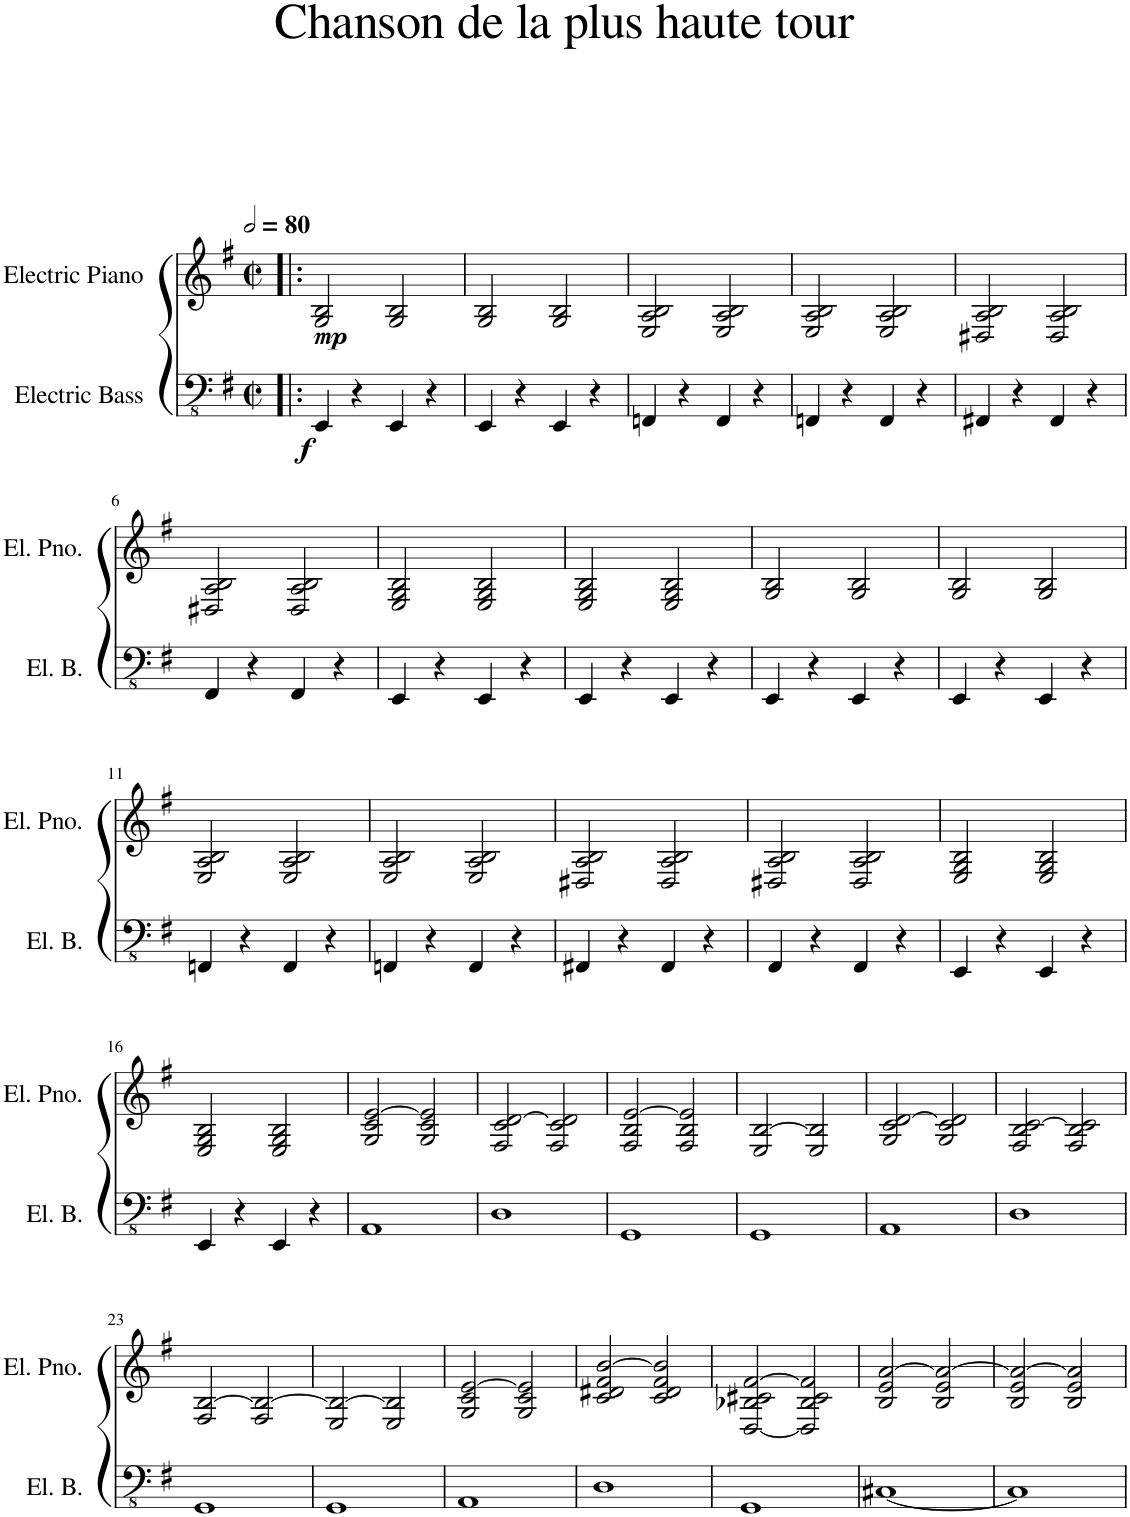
**kern	**dynam	**kern	**dynam
*part2	*part2	*part1	*part1
*staff2	*staff2	*staff1	*staff1
*I"Electric Bass	*	*I"Electric Piano	*
*I'El. B.	*	*I'El. Pno.	*
*clefFv4	*	*clefG2	*
*k[f#]	*	*k[f#]	*
*M2/2	*	*M2/2	*
*met(c|)	*	*met(c|)	*
*MM160	*	*MM160	*
=1!|:	=1!|:	=1!|:	=1!|:
!	!LO:DY:b	!	!LO:DY:b
4EEE/	f	2G/ 2B/	mp
4r	.	.	.
4EEE/	.	2G/ 2B/	.
4r	.	.	.
=2	=2	=2	=2
4EEE/	.	2G/ 2B/	.
4r	.	.	.
4EEE/	.	2G/ 2B/	.
4r	.	.	.
=3	=3	=3	=3
4FFFn/	.	2E/ 2A/ 2B/	.
4r	.	.	.
4FFF/	.	2E/ 2A/ 2B/	.
4r	.	.	.
=4	=4	=4	=4
4FFFn/	.	2E/ 2A/ 2B/	.
4r	.	.	.
4FFF/	.	2E/ 2A/ 2B/	.
4r	.	.	.
=5	=5	=5	=5
4FFF#X/	.	2D#X/ 2A/ 2B/	.
4r	.	.	.
4FFF#/	.	2D#/ 2A/ 2B/	.
4r	.	.	.
!!LO:LB:g=z
=6	=6	=6	=6
4FFF#/	.	2D#X/ 2A/ 2B/	.
4r	.	.	.
4FFF#/	.	2D#/ 2A/ 2B/	.
4r	.	.	.
=7	=7	=7	=7
4EEE/	.	2E/ 2G/ 2B/	.
4r	.	.	.
4EEE/	.	2E/ 2G/ 2B/	.
4r	.	.	.
=8	=8	=8	=8
4EEE/	.	2E/ 2G/ 2B/	.
4r	.	.	.
4EEE/	.	2E/ 2G/ 2B/	.
4r	.	.	.
=9	=9	=9	=9
4EEE/	.	2G/ 2B/	.
4r	.	.	.
4EEE/	.	2G/ 2B/	.
4r	.	.	.
=10	=10	=10	=10
4EEE/	.	2G/ 2B/	.
4r	.	.	.
4EEE/	.	2G/ 2B/	.
4r	.	.	.
!!LO:LB:g=z
=11	=11	=11	=11
4FFFn/	.	2E/ 2A/ 2B/	.
4r	.	.	.
4FFF/	.	2E/ 2A/ 2B/	.
4r	.	.	.
=12	=12	=12	=12
4FFFn/	.	2E/ 2A/ 2B/	.
4r	.	.	.
4FFF/	.	2E/ 2A/ 2B/	.
4r	.	.	.
=13	=13	=13	=13
4FFF#X/	.	2D#X/ 2A/ 2B/	.
4r	.	.	.
4FFF#/	.	2D#/ 2A/ 2B/	.
4r	.	.	.
=14	=14	=14	=14
4FFF#/	.	2D#X/ 2A/ 2B/	.
4r	.	.	.
4FFF#/	.	2D#/ 2A/ 2B/	.
4r	.	.	.
=15	=15	=15	=15
4EEE/	.	2E/ 2G/ 2B/	.
4r	.	.	.
4EEE/	.	2E/ 2G/ 2B/	.
4r	.	.	.
!!LO:LB:g=z
=16	=16	=16	=16
4EEE/	.	2E/ 2G/ 2B/	.
4r	.	.	.
4EEE/	.	2E/ 2G/ 2B/	.
4r	.	.	.
=17	=17	=17	=17
1AAA	.	2G/ 2c/ [2e/	.
.	.	2G/ 2c/ 2e/]	.
=18	=18	=18	=18
1DD	.	2F#/ 2c/ [2d/	.
.	.	2F#/ 2c/ 2d/]	.
=19	=19	=19	=19
1GGG	.	2F#/ 2B/ [2e/	.
.	.	2F#/ 2B/ 2e/]	.
=20	=20	=20	=20
1GGG	.	2E/ [2B/	.
.	.	2E/ 2B/]	.
=21	=21	=21	=21
1AAA	.	2G/ 2c/ [2d/	.
.	.	2G/ 2c/ 2d/]	.
=22	=22	=22	=22
1DD	.	2F#/ 2B/ [2c/	.
.	.	2F#/ 2B/ 2c/]	.
!!LO:LB:g=z
=23	=23	=23	=23
1GGG	.	2F#/ [2B/	.
.	.	2F#/ 2B/_	.
=24	=24	=24	=24
1GGG	.	2E/ 2B/_	.
.	.	2E/ 2B/]	.
=25	=25	=25	=25
1AAA	.	2G/ 2c/ [2e/	.
.	.	2G/ 2c/ 2e/]	.
=26	=26	=26	=26
1DD	.	2c/ 2d#X/ 2f#/ [2b/	.
.	.	2c/ 2d#/ 2f#/ 2b/]	.
=27	=27	=27	=27
1GGG	.	[2D/ 2B-X/ 2c#X/ [2f#/	.
.	.	2D/] 2B-/ 2c#/ 2f#/]	.
=28	=28	=28	=28
[1CC#X	.	2B/ 2e/ [2a/	.
.	.	2B/ 2e/ 2a/_	.
=29	=29	=29	=29
1CC#]	.	2B/ 2e/ 2a/_	.
.	.	2B/ 2e/ 2a/]	.
=	=	=	=
*-	*-	*-	*-
